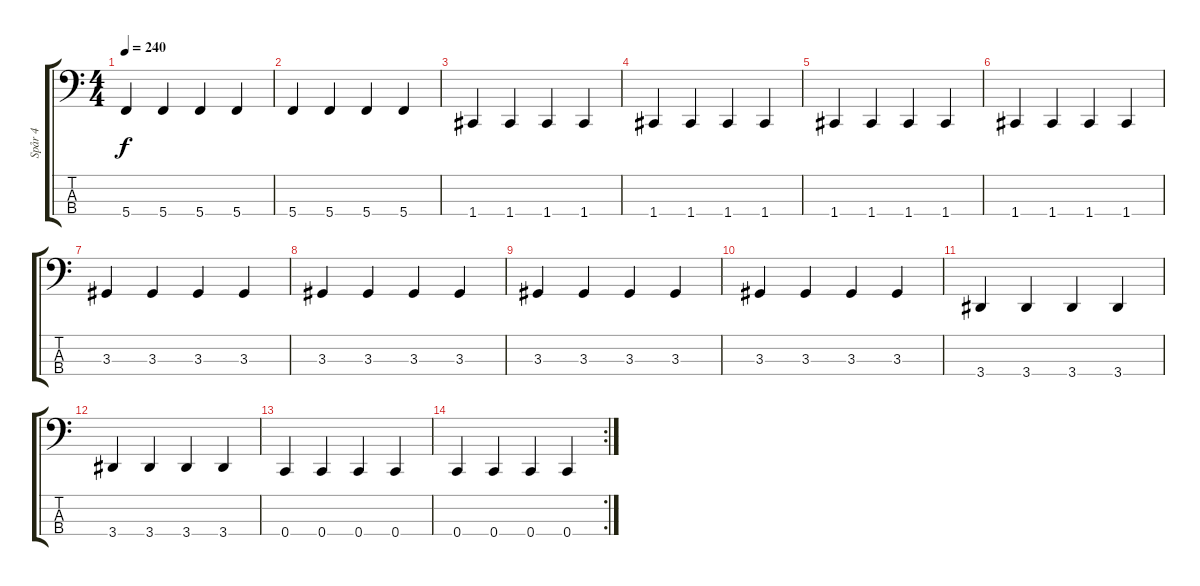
\track ("Spår 4" "Spår 4") {instrument electricbasspick}
\staff {score tabs}
\tuning (Eb2 Bb1 F1 C1) {hide}
\ts (4 4)
\tempo 240
\clef f4
\ks c
5.4.4{dy f} 5.4.4 5.4.4 5.4.4 |
5.4.4 5.4.4 5.4.4 5.4.4 |
1.4.4 1.4.4 1.4.4 1.4.4 |
1.4.4 1.4.4 1.4.4 1.4.4 |
1.4.4 1.4.4 1.4.4 1.4.4 |
1.4.4 1.4.4 1.4.4 1.4.4 |
3.3.4 3.3.4 3.3.4 3.3.4 |
3.3.4 3.3.4 3.3.4 3.3.4 |
3.3.4 3.3.4 3.3.4 3.3.4 |
3.3.4 3.3.4 3.3.4 3.3.4 |
3.4.4 3.4.4 3.4.4 3.4.4 |
3.4.4 3.4.4 3.4.4 3.4.4 |
0.4.4 0.4.4 0.4.4 0.4.4 |
\rc 2
0.4.4 0.4.4 0.4.4 0.4.4
